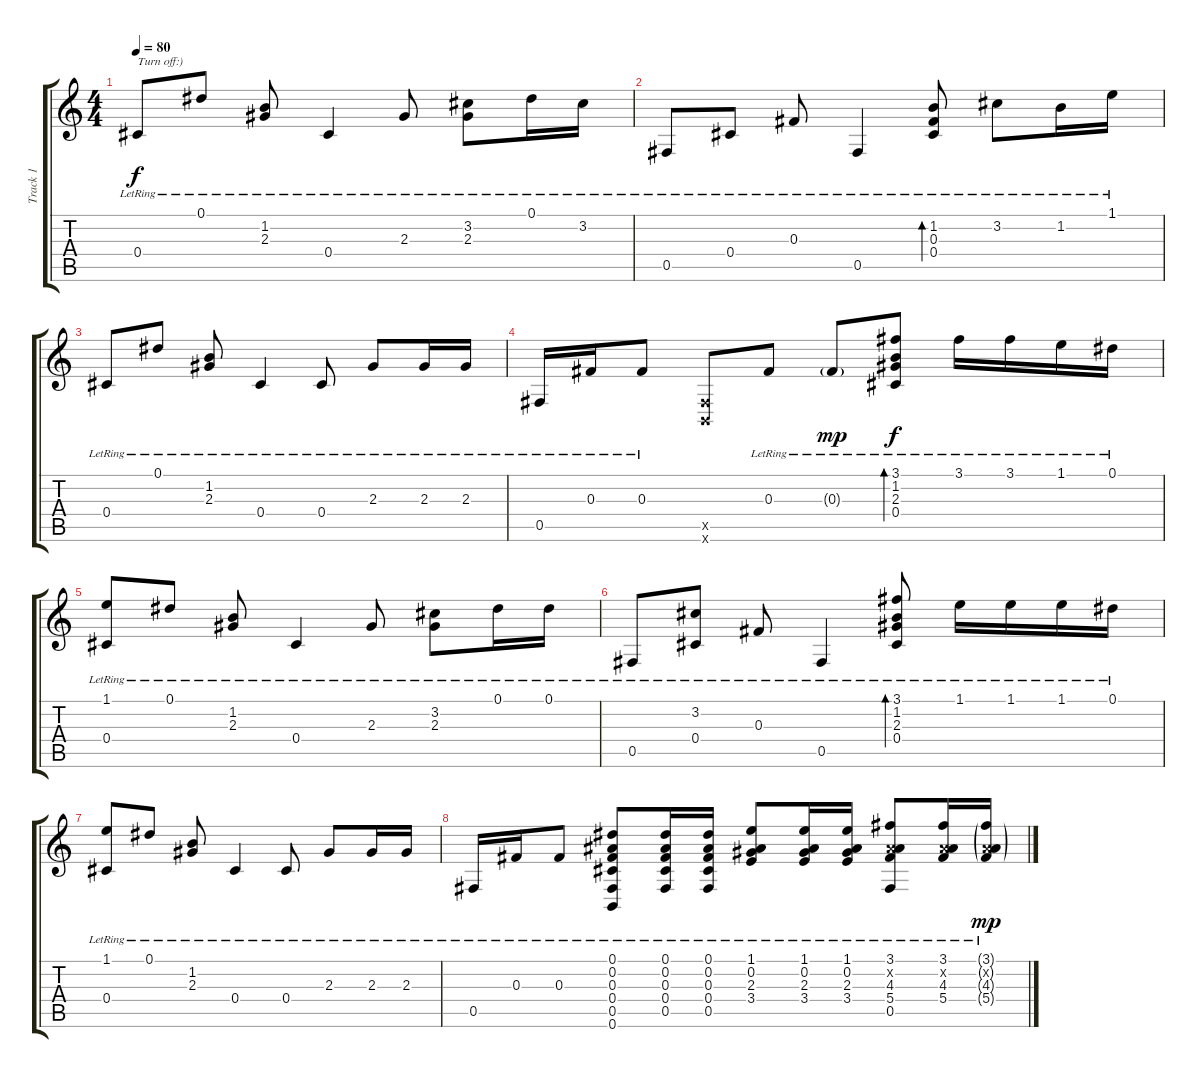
\track ("Track 1" "Track 1") {instrument acousticguitarsteel}
\staff {score tabs}
\tuning (Eb4 Bb3 Gb3 Db3 Gb2 B1) {hide}
\ts (4 4)
\tempo 80
\clef g2
\ks c
0.4{lr}.8{txt "Turn off:)" dy f} 0.1{lr}.8 (1.2{lr} 2.3{lr}).8 0.4{lr}.4 2.3{lr}.8 (3.2{lr} 2.3{lr}).8 0.1{lr}.16 3.2{lr}.16 |
0.5{lr}.8 0.4{lr}.8 0.3{lr}.8 0.5{lr}.4 (1.2{lr} 0.3{lr} 0.4{lr}).8{bd 120} 3.2{lr}.8 1.2{lr}.16 1.1{lr}.16 |
0.4{lr}.8 0.1{lr}.8 (1.2{lr} 2.3{lr}).8 0.4{lr}.4 0.4{lr}.8 2.3{lr}.8 2.3{lr}.16 2.3{lr}.16 |
0.5{lr}.16 0.3{lr}.16 0.3{lr}.8 (0.5{x} 0.6{x}).8 0.3{lr}.8 0.3{g lr}.8{dy mp} (3.1{lr} 1.2{lr} 2.3{lr} 0.4{lr}).8{bd 120 dy f} 3.1{lr}.16 3.1{lr}.16 1.1{lr}.16 0.1{lr}.16 |
(1.1{lr} 0.4{lr}).8 0.1{lr}.8 (1.2{lr} 2.3{lr}).8 0.4{lr}.4 2.3{lr}.8 (3.2{lr} 2.3{lr}).8 0.1{lr}.16 0.1{lr}.16 |
0.5{lr}.8 (3.2{lr} 0.4{lr}).8 0.3{lr}.8 0.5{lr}.4 (3.1{lr} 1.2{lr} 2.3{lr} 0.4{lr}).8{bd 120} 1.1{lr}.16 1.1{lr}.16 1.1{lr}.16 0.1{lr}.16 |
(1.1{lr} 0.4{lr}).8 0.1{lr}.8 (1.2{lr} 2.3{lr}).8 0.4{lr}.4 0.4{lr}.8 2.3{lr}.8 2.3{lr}.16 2.3{lr}.16 |
0.5{lr}.16 0.3{lr}.16 0.3{lr}.8 (0.1{lr} 0.2{lr} 0.3{lr} 0.4{lr} 0.5{lr} 0.6{lr}).8 (0.1{lr} 0.2{lr} 0.3{lr} 0.4{lr} 0.5{lr}).16 (0.1{lr} 0.2{lr} 0.3{lr} 0.4{lr} 0.5{lr}).16 (1.1{lr} 0.2{lr} 2.3{lr} 3.4{lr}).8 (1.1{lr} 0.2{lr} 2.3{lr} 3.4{lr}).16 (1.1{lr} 0.2{lr} 2.3{lr} 3.4{lr}).16 (3.1{lr} 0.2{x} 4.3{lr} 5.4{lr} 0.5{lr}).8 (3.1{lr} 0.2{x} 4.3{lr} 5.4{lr}).16 (3.1{g lr} 0.2{g x} 4.3{g lr} 5.4{g lr}).16{dy mp}
